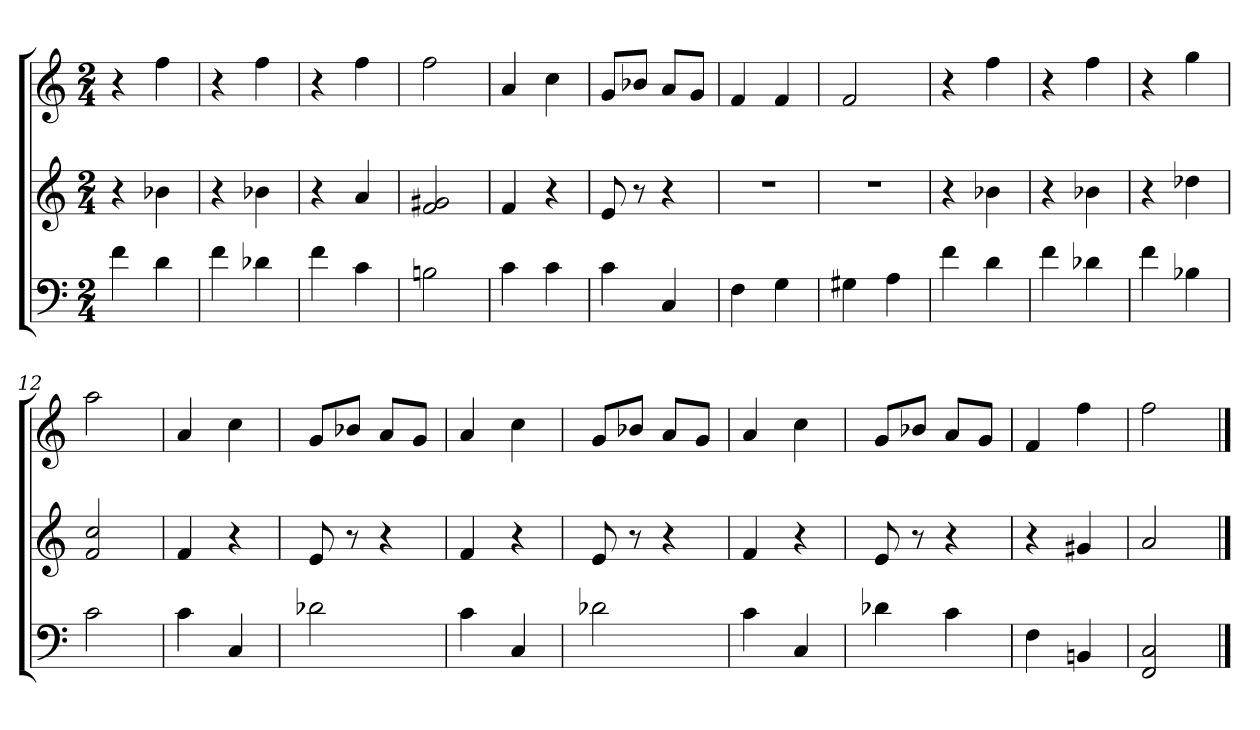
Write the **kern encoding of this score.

**kern	**kern	**kern
*part3	*part2	*part1
*staff3	*staff2	*staff1
*M2/4	*M2/4	*M2/4
=1	=1	=1
4f	4r	4r
4d	4b-X	4ff
=2	=2	=2
4f	4r	4r
4d-X	4b-X	4ff
=3	=3	=3
4f	4r	4r
4c	4a	4ff
=4	=4	=4
2Bn	2f 2g#X	2ff
=5	=5	=5
4c	4f	4a
4c	4r	4cc
=6	=6	=6
4c	8e	8gL
.	8r	8b-XJ
4C	4r	8aL
.	.	8gJ
=7	=7	=7
4F	2r	4f
4G	.	4f
=8	=8	=8
4G#X	2r	2f
4A	.	.
=9	=9	=9
4f	4r	4r
4d	4b-X	4ff
=10	=10	=10
4f	4r	4r
4d-X	4b-X	4ff
=11	=11	=11
4f	4r	4r
4B-X	4dd-X	4gg
=12	=12	=12
2c	2f 2cc	2aa
=13	=13	=13
4c	4f	4a
4C	4r	4cc
=14	=14	=14
2d-X	8e	8gL
.	8r	8b-XJ
.	4r	8aL
.	.	8gJ
=15	=15	=15
4c	4f	4a
4C	4r	4cc
=16	=16	=16
2d-X	8e	8gL
.	8r	8b-XJ
.	4r	8aL
.	.	8gJ
=17	=17	=17
4c	4f	4a
4C	4r	4cc
=18	=18	=18
4d-X	8e	8gL
.	8r	8b-XJ
4c	4r	8aL
.	.	8gJ
=19	=19	=19
4F	4r	4f
4BBn	4g#X	4ff
=20	=20	=20
2FF 2C	2a	2ff
==	==	==
*-	*-	*-
